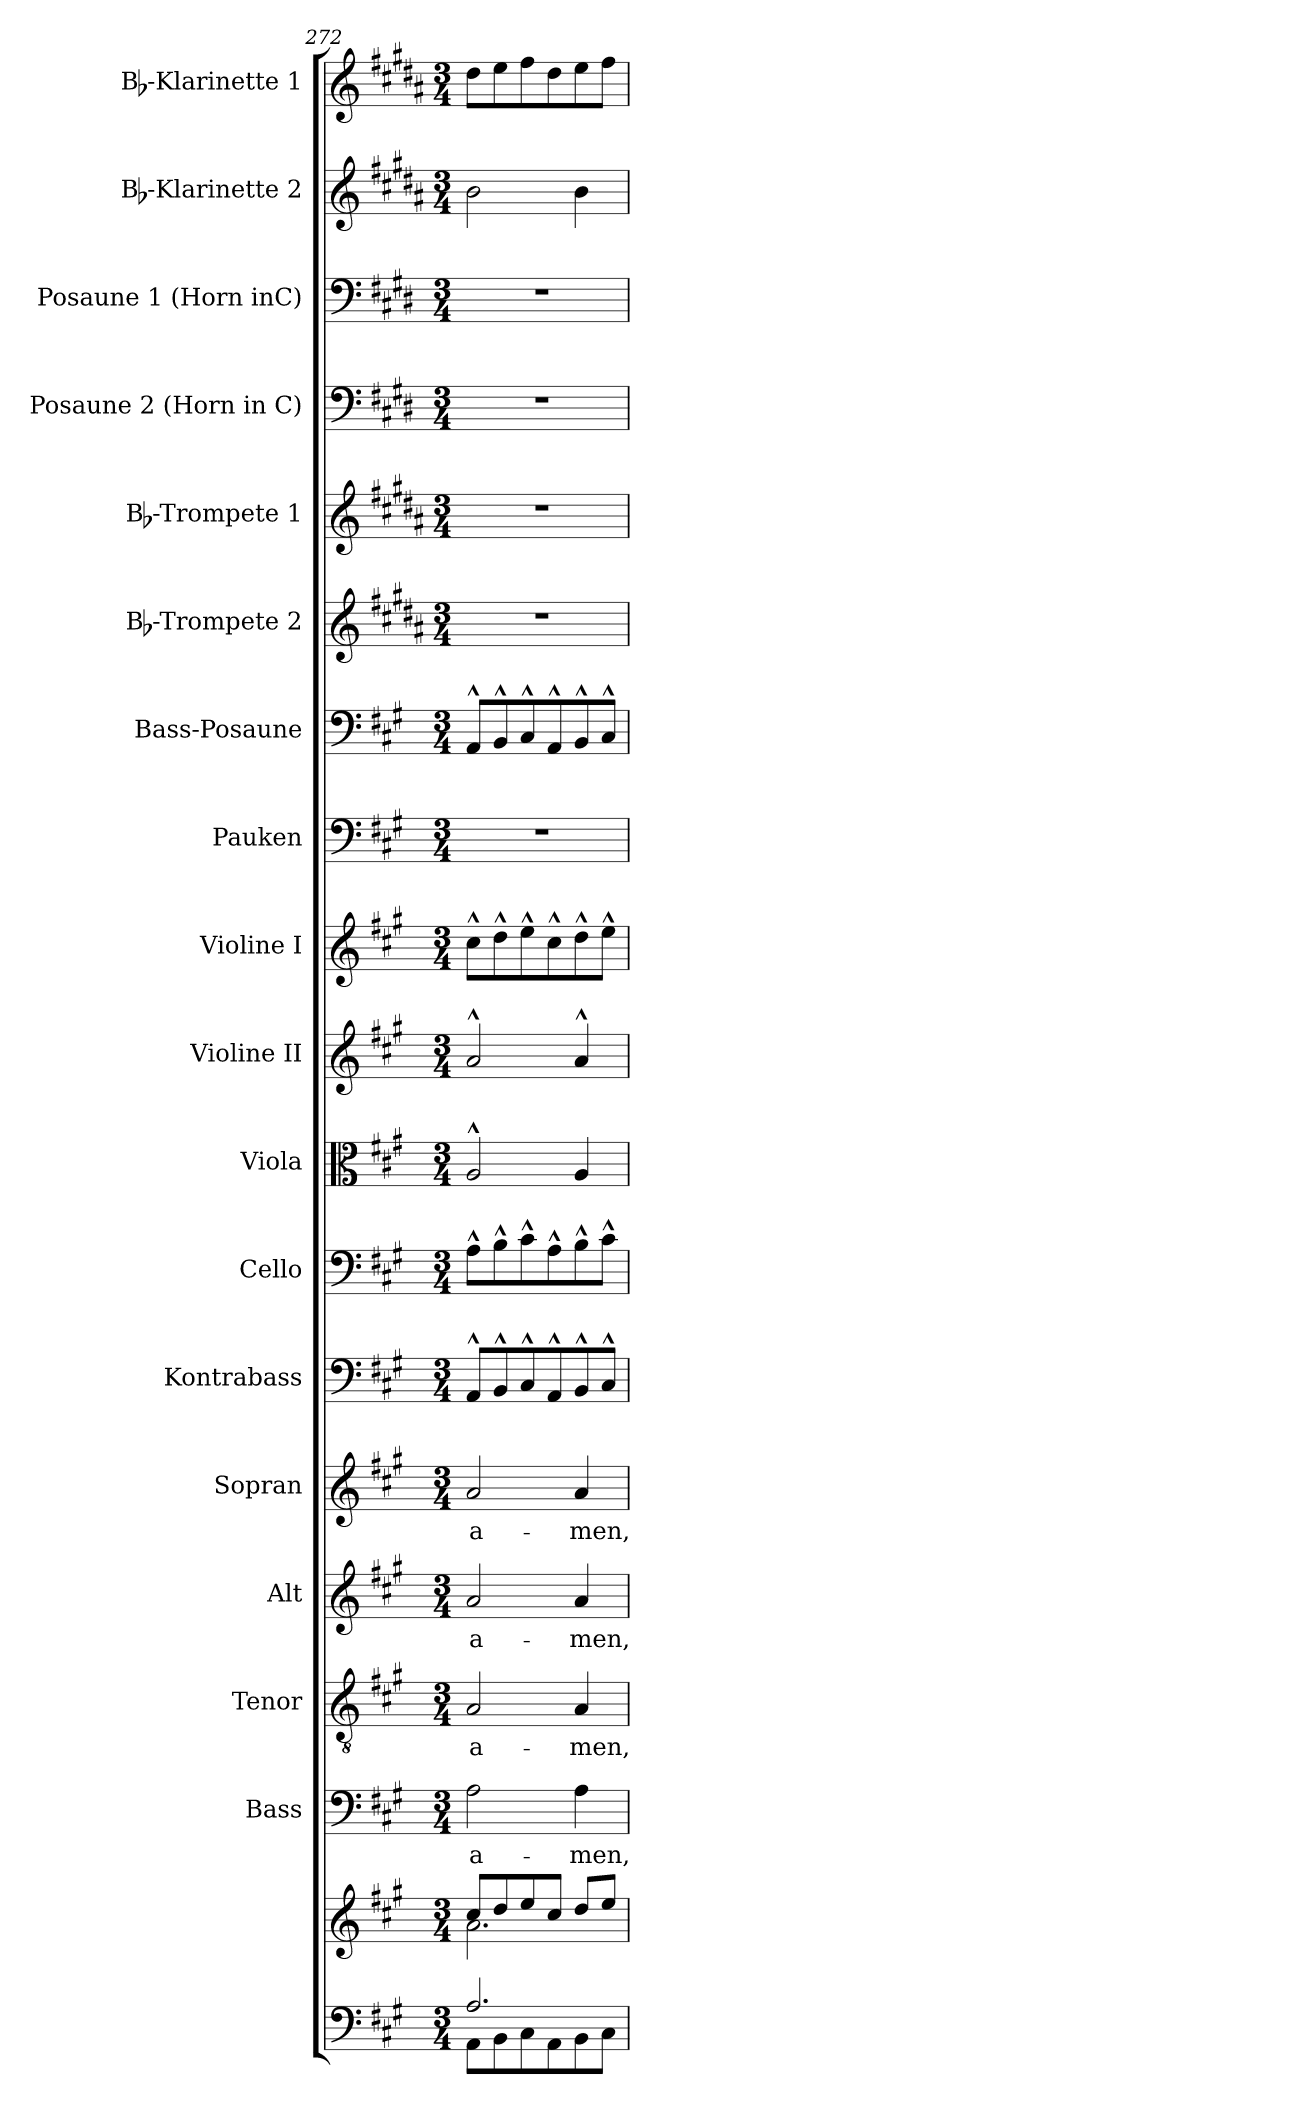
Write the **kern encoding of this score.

**kern	**kern	**kern	**text	**kern	**text	**kern	**text	**kern	**text	**kern	**kern	**kern	**kern	**kern	**kern	**kern	**kern	**kern	**kern	**kern	**kern	**kern
*part18	*part18	*part17	*part17	*part16	*part16	*part15	*part15	*part14	*part14	*part13	*part12	*part11	*part10	*part9	*part8	*part7	*part6	*part5	*part4	*part3	*part2	*part1
*staff19	*staff18	*staff17	*staff17	*staff16	*staff16	*staff15	*staff15	*staff14	*staff14	*staff13	*staff12	*staff11	*staff10	*staff9	*staff8	*staff7	*staff6	*staff5	*staff4	*staff3	*staff2	*staff1
*	*	*I"Bass	*	*I"Tenor	*	*I"Alt	*	*I"Sopran	*	*I"Kontrabass	*I"Cello	*I"Viola	*I"Violine II	*I"Violine I	*I"Pauken	*I"Bass-Posaune	*I"Bb-Trompete 2	*I"Bb-Trompete 1	*I"Posaune 2 (Horn in C)	*I"Posaune 1 (Horn inC)	*I"Bb-Klarinette 2	*I"Bb-Klarinette 1
*	*	*I'B.	*	*I'T.	*	*I'A.	*	*I'S.	*	*I'Kb.	*	*I'Vla.	*I'Vl. II	*I'Vl. I	*I'Pk.	*I'B-Pos.	*I'Bb Trp. 2	*I'Bb Trp. 1	*I'Pos. 2	*I'Pos. 1	*I'Bb Kl. 2	*I'Bb Kl. 1
*clefF4	*clefG2	*clefF4	*	*clefGv2	*	*clefG2	*	*clefG2	*	*clefF4	*clefF4	*clefC3	*clefG2	*clefG2	*clefF4	*clefF4	*clefG2	*clefG2	*clefF4	*clefF4	*clefG2	*clefG2
*	*	*	*	*	*	*	*	*	*	*ITrd7c12	*	*	*	*	*	*	*ITrd1c2	*ITrd1c2	*ITrd4c7	*ITrd4c7	*ITrd1c2	*ITrd1c2
*k[f#c#g#]	*k[f#c#g#]	*k[f#c#g#]	*	*k[f#c#g#]	*	*k[f#c#g#]	*	*k[f#c#g#]	*	*k[f#c#g#]	*k[f#c#g#]	*k[f#c#g#]	*k[f#c#g#]	*k[f#c#g#]	*k[f#c#g#]	*k[f#c#g#]	*k[f#c#g#]	*k[f#c#g#]	*k[f#c#g#]	*k[f#c#g#]	*k[f#c#g#]	*k[f#c#g#]
*A:	*A:	*A:	*	*A:	*	*A:	*	*A:	*	*A:	*A:	*A:	*A:	*A:	*A:	*A:	*A:	*A:	*A:	*A:	*A:	*A:
*M3/4	*M3/4	*M3/4	*	*M3/4	*	*M3/4	*	*M3/4	*	*M3/4	*M3/4	*M3/4	*M3/4	*M3/4	*M3/4	*M3/4	*M3/4	*M3/4	*M3/4	*M3/4	*M3/4	*M3/4
=272	=272	=272	=272	=272	=272	=272	=272	=272	=272	=272	=272	=272	=272	=272	=272	=272	=272	=272	=272	=272	=272	=272
*^	*^	*	*	*	*	*	*	*	*	*	*	*	*	*	*	*	*	*	*	*	*	*
!	!	!	!	!	!LO:LY:b	!	!LO:LY:b	!	!LO:LY:b	!	!LO:LY:b	!	!	!	!	!	!	!	!	!	!	!	!	!
2.A/	8AA\L	8cc#/L	2.a\	2A\	a-	2A/	a-	2a/	a-	2a/	a-	8AAA^^>/L	8A^^>\L	2A^^>/	2a^^>/	8cc#^^>\L	2.r	8AA^^>/L	2.r	2.r	2.r	2.r	2a\	8cc#\L
.	8BB\	8dd/	.	.	.	.	.	.	.	.	.	8BBB^^>/	8B^^>\	.	.	8dd^^>\	.	8BB^^>/	.	.	.	.	.	8dd\
.	8C#\	8ee/	.	.	.	.	.	.	.	.	.	8CC#^^>/	8c#^^>\	.	.	8ee^^>\	.	8C#^^>/	.	.	.	.	.	8ee\
.	8AA\	8cc#/J	.	.	.	.	.	.	.	.	.	8AAA^^>/	8A^^>\	.	.	8cc#^^>\	.	8AA^^>/	.	.	.	.	.	8cc#\
!	!	!	!	!	!LO:LY:b	!	!LO:LY:b	!	!LO:LY:b	!	!LO:LY:b	!	!	!	!	!	!	!	!	!	!	!	!	!
.	8BB\	8dd/L	.	4A\	-men,	4A/	-men,	4a/	-men,	4a/	-men,	8BBB^^>/	8B^^>\	4A/	4a^^>/	8dd^^>\	.	8BB^^>/	.	.	.	.	4a\	8dd\
.	8C#\J	8ee/J	.	.	.	.	.	.	.	.	.	8CC#^^>/J	8c#^^>\J	.	.	8ee^^>\J	.	8C#^^>/J	.	.	.	.	.	8ee\J
*v	*v	*	*	*	*	*	*	*	*	*	*	*	*	*	*	*	*	*	*	*	*	*	*	*
*	*v	*v	*	*	*	*	*	*	*	*	*	*	*	*	*	*	*	*	*	*	*	*	*
=	=	=	=	=	=	=	=	=	=	=	=	=	=	=	=	=	=	=	=	=	=	=
*-	*-	*-	*-	*-	*-	*-	*-	*-	*-	*-	*-	*-	*-	*-	*-	*-	*-	*-	*-	*-	*-	*-
